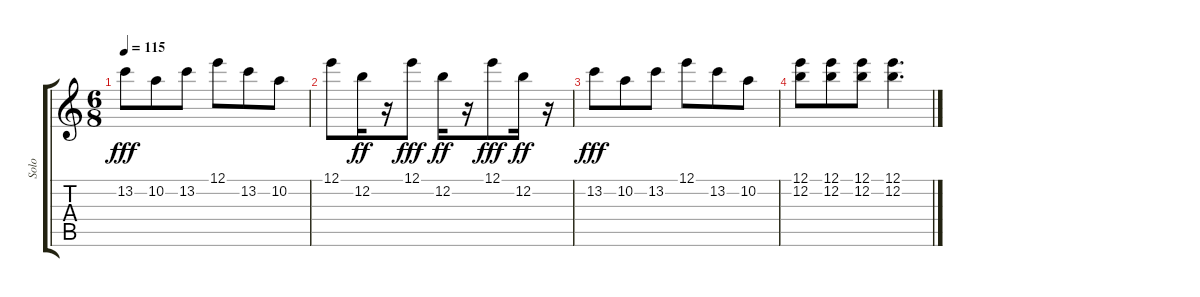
\track ("Solo" "Solo") {instrument acousticguitarsteel}
\staff {score tabs}
\tuning (E4 B3 G3 D3 A2 E2) {hide}
\ts (6 8)
\tempo 115
\clef g2
\ks c
13.2.8{dy fff} 10.2.8 13.2.8 12.1.8 13.2.8 10.2.8 |
12.1.8 12.2.16{dy ff} r.16 12.1.8{dy fff} 12.2.16{dy ff} r.16 12.1.8{dy fff} 12.2.16{dy ff} r.16 |
13.2.8{dy fff} 10.2.8 13.2.8 12.1.8 13.2.8 10.2.8 |
(12.1 12.2).8 (12.1 12.2).8 (12.1 12.2).8 (12.1 12.2).4{d}
